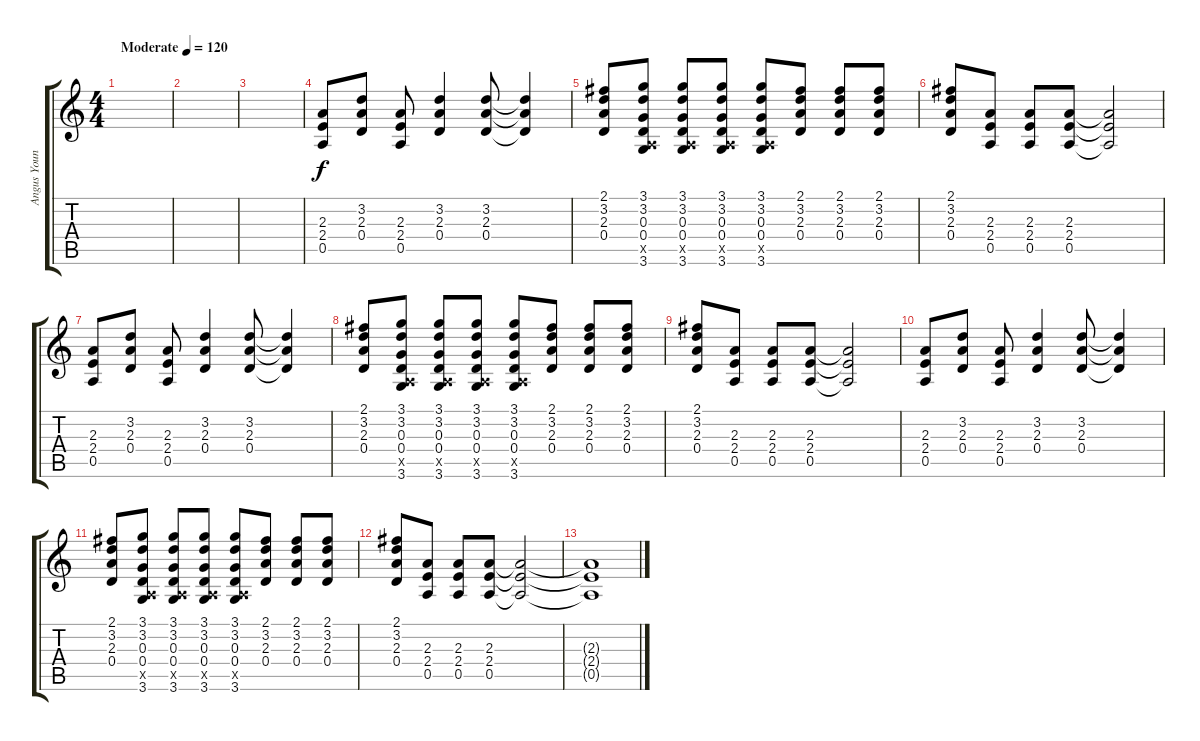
\track ("Angus Young (Lead Guitar)" "Angus Youn") {instrument overdrivenguitar}
\staff {score tabs}
\tuning (E4 B3 G3 D3 A2 E2) {hide}
\ts (4 4)
\tempo (120 "Moderate")
\clef g2
\ks c
|
|
|
(2.3 2.4 0.5).8 (3.2 2.3 0.4).8 (2.3 2.4 0.5).8 (3.2 2.3 0.4).4 (3.2 2.3 0.4).8 (3.2{t} 2.3{t} 0.4{t}).4 |
(2.1 3.2 2.3 0.4).8 (3.1 3.2 0.3 0.4 0.5{x} 3.6).8 (3.1 3.2 0.3 0.4 0.5{x} 3.6).8 (3.1 3.2 0.3 0.4 0.5{x} 3.6).8 (3.1 3.2 0.3 0.4 0.5{x} 3.6).8 (2.1 3.2 2.3 0.4).8 (2.1 3.2 2.3 0.4).8 (2.1 3.2 2.3 0.4).8 |
(2.1 3.2 2.3 0.4).8 (2.3 2.4 0.5).8 (2.3 2.4 0.5).8 (2.3 2.4 0.5).8 (2.3{t} 2.4{t} 0.5{t}).2 |
(2.3 2.4 0.5).8 (3.2 2.3 0.4).8 (2.3 2.4 0.5).8 (3.2 2.3 0.4).4 (3.2 2.3 0.4).8 (3.2{t} 2.3{t} 0.4{t}).4 |
(2.1 3.2 2.3 0.4).8 (3.1 3.2 0.3 0.4 0.5{x} 3.6).8 (3.1 3.2 0.3 0.4 0.5{x} 3.6).8 (3.1 3.2 0.3 0.4 0.5{x} 3.6).8 (3.1 3.2 0.3 0.4 0.5{x} 3.6).8 (2.1 3.2 2.3 0.4).8 (2.1 3.2 2.3 0.4).8 (2.1 3.2 2.3 0.4).8 |
(2.1 3.2 2.3 0.4).8 (2.3 2.4 0.5).8 (2.3 2.4 0.5).8 (2.3 2.4 0.5).8 (2.3{t} 2.4{t} 0.5{t}).2 |
(2.3 2.4 0.5).8 (3.2 2.3 0.4).8 (2.3 2.4 0.5).8 (3.2 2.3 0.4).4 (3.2 2.3 0.4).8 (3.2{t} 2.3{t} 0.4{t}).4 |
(2.1 3.2 2.3 0.4).8 (3.1 3.2 0.3 0.4 0.5{x} 3.6).8 (3.1 3.2 0.3 0.4 0.5{x} 3.6).8 (3.1 3.2 0.3 0.4 0.5{x} 3.6).8 (3.1 3.2 0.3 0.4 0.5{x} 3.6).8 (2.1 3.2 2.3 0.4).8 (2.1 3.2 2.3 0.4).8 (2.1 3.2 2.3 0.4).8 |
(2.1 3.2 2.3 0.4).8 (2.3 2.4 0.5).8 (2.3 2.4 0.5).8 (2.3 2.4 0.5).8 (2.3{t} 2.4{t} 0.5{t}).2{volume 4} |
(2.3{t} 2.4{t} 0.5{t}).1
